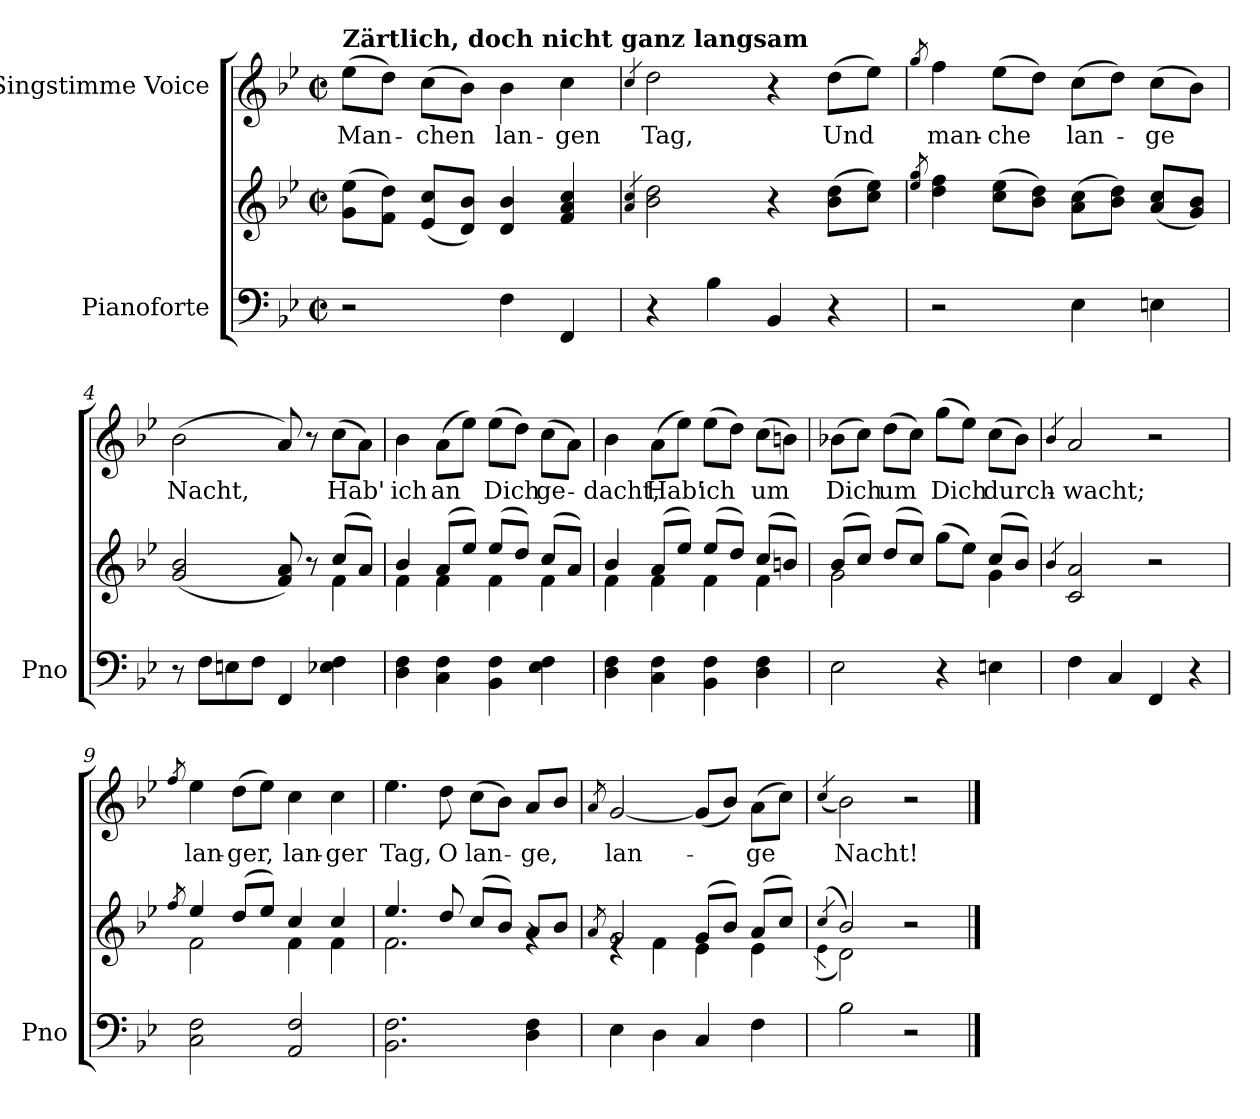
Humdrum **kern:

**kern	**kern	**kern	**text
*part2	*part2	*part1	*part1
*staff3	*staff2	*staff1	*staff1
*I"Pianoforte	*	*I"Singstimme Voice	*
*I'Pno	*	*	*
*clefF4	*clefG2	*clefG2	*
*k[b-e-]	*k[b-e-]	*k[b-e-]	*
*M2/2	*M2/2	*M2/2	*
*met(c|)	*met(c|)	*met(c|)	*
=1	=1	=1	=1
!	!	!LO:TX:a:B:t=Zärtlich, doch nicht ganz langsam	!
!	!	!	!LO:LY:b
2r	(>8g\ 8ee-\L	(>8ee-\L	Man-
.	8f\ 8dd\J)	8dd\J)	.
!	!	!	!LO:LY:b
.	(<8e-/ 8cc/L	(>8cc\L	-chen
.	8d/ 8b-/J)	8b-\J)	.
!	!	!	!LO:LY:b
4F\	4d/ 4b-/	4b-\	lan-
!	!	!	!LO:LY:b
4FF/	4f/ 4a/ 4cc/	4cc\	-gen
=2	=2	=2	=2
.	4qa/ 4qcc/	4qcc/	.
!	!	!	!LO:LY:b
4r	2b-\ 2dd\	2dd\	Tag,
4B-\	.	.	.
4BB-/	4r	4r	.
!	!	!	!LO:LY:b
4r	(>8b-\ 8dd\L	(>8dd\L	Und
.	8cc\ 8ee-\J)	8ee-\J)	.
=3	=3	=3	=3
.	8qee-/ 8qgg/	8qgg/	.
!	!	!	!LO:LY:b
2r	4dd\ 4ff\	4ff\	man-
!	!	!	!LO:LY:b
.	(>8cc\ 8ee-\L	(>8ee-\L	-che
.	8b-\ 8dd\J)	8dd\J)	.
!	!	!	!LO:LY:b
4E-\	(>8a\ 8cc\L	(>8cc\L	lan-
.	8b-\ 8dd\J)	8dd\J)	.
!	!	!	!LO:LY:b
4En\	(<8a/ 8cc/L	(>8cc\L	-ge
.	8g/ 8b-/J)	8b-\J)	.
=4	=4	=4	=4
*	*^	*	*
!	!	!	!	!LO:LY:b
8r	(<2g/ 2b-/	2.ryy	(>2b-\	Nacht,
8F\L	.	.	.	.
8En\	.	.	.	.
8F\J	.	.	.	.
4FF/	8f/ 8a/)	.	8a/)	.
.	8r	.	8r	.
!	!	!	!	!LO:LY:b
4E-X\ 4F\	(>8cc/L	4f\	(>8cc\L	Hab'
.	8a/J)	.	8a\J)	.
!!LO:LB:g=z
=5	=5	=5	=5	=5
!	!	!	!	!LO:LY:b
4D\ 4F\	4b-/	4f\	4b-\	ich
!	!	!	!	!LO:LY:b
4C\ 4F\	(<8a/L	4f\	(>8a\L	an
.	8ee-/J)	.	8ee-\J)	.
!	!	!	!	!LO:LY:b
4BB-\ 4F\	(<8ee-/L	4f\	(>8ee-\L	Dich
.	8dd/J)	.	8dd\J)	.
!	!	!	!	!LO:LY:b
4E-\ 4F\	(<8cc/L	4f\	(>8cc\L	ge-
.	8a/J)	.	8a\J)	.
=6	=6	=6	=6	=6
!	!	!	!	!LO:LY:b
4D\ 4F\	4b-/	4f\	4b-\	-dacht,
!	!	!	!	!LO:LY:b
4C\ 4F\	(<8a/L	4f\	(>8a\L	Hab'
.	8ee-/J)	.	8ee-\J)	.
!	!	!	!	!LO:LY:b
4BB-\ 4F\	(<8ee-/L	4f\	(>8ee-\L	ich
.	8dd/J)	.	8dd\J)	.
!	!	!	!	!LO:LY:b
4D\ 4F\	(<8cc/L	4f\	(>8cc\L	um
.	8bn/J)	.	8bn\J)	.
=7	=7	=7	=7	=7
!	!	!	!	!LO:LY:b
2E-\	(<8b-/L	2g\	(>8b-X\L	Dich
.	8cc/J)	.	8cc\J)	.
!	!	!	!	!LO:LY:b
.	(<8dd/L	.	(>8dd\L	um
.	8cc/J)	.	8cc\J)	.
!	!	!	!	!LO:LY:b
4r	(<8gg\L	4ryy	(>8gg\L	Dich
.	8ee-\J)	.	8ee-\J)	.
!	!	!	!	!LO:LY:b
4En\	(<8cc/L	4g\	(>8cc\L	durch-
.	8b-/J)	.	8b-\J)	.
*	*v	*v	*	*
=8	=8	=8	=8
.	4qb-/	4qb-/	.
!	!	!	!LO:LY:b
4F\	2c/ 2a/	2a/	-wacht;
4C/	.	.	.
4FF/	2r	2r	.
4r	.	.	.
!!LO:LB:g=z
=9	=9	=9	=9
.	8qff/	8qff/	.
*	*^	*	*
!	!	!	!	!LO:LY:b
2C\ 2F\	4ee-/	2f\	4ee-\	lan-
!	!	!	!	!LO:LY:b
.	(<8dd/L	.	(>8dd\L	-ger,
.	8ee-/J)	.	8ee-\J)	.
!	!	!	!	!LO:LY:b
2AA/ 2F/	4cc/	4f\	4cc\	lan-
!	!	!	!	!LO:LY:b
.	4cc/	4f\	4cc\	-ger
=10	=10	=10	=10	=10
!	!	!	!	!LO:LY:b
2.BB-\ 2.F\	4.ee-/	2.f\	4.ee-\	Tag,
!	!	!	!	!LO:LY:b
.	8dd/	.	8dd\	O
!	!	!	!	!LO:LY:b
.	(<8cc/L	.	(>8cc\L	lan-
.	8b-/J)	.	8b-\J)	.
!	!	!	!	!LO:LY:b
4D\ 4F\	8a/L	4rg	8a/L	-ge,
.	8b-/J	.	8b-/J	.
=11	=11	=11	=11	=11
.	8qa/	.	8qa/	.
!	!	!	!	!LO:LY:b
4E-\	2g/	4re	[2g/	lan-
4D\	.	4f\	.	.
4C/	(<8g/L	4e-\	(<8g/L]	.
.	8b-/J)	.	8b-/J)	.
!	!	!	!	!LO:LY:b
4F\	(<8a/L	4e-\	(>8a\L	-ge
.	8cc/J)	.	8cc\J)	.
=12	=12	=12	=12	=12
.	(>4qcc/	(<4qe-\	(<4qcc/	.
!	!	!	!	!LO:LY:b
2B-\	2b-/)	2d\)	2b-\)	Nacht!
2r	2r	2rgyy	2r	.
*	*v	*v	*	*
==	==	==	==
*-	*-	*-	*-
